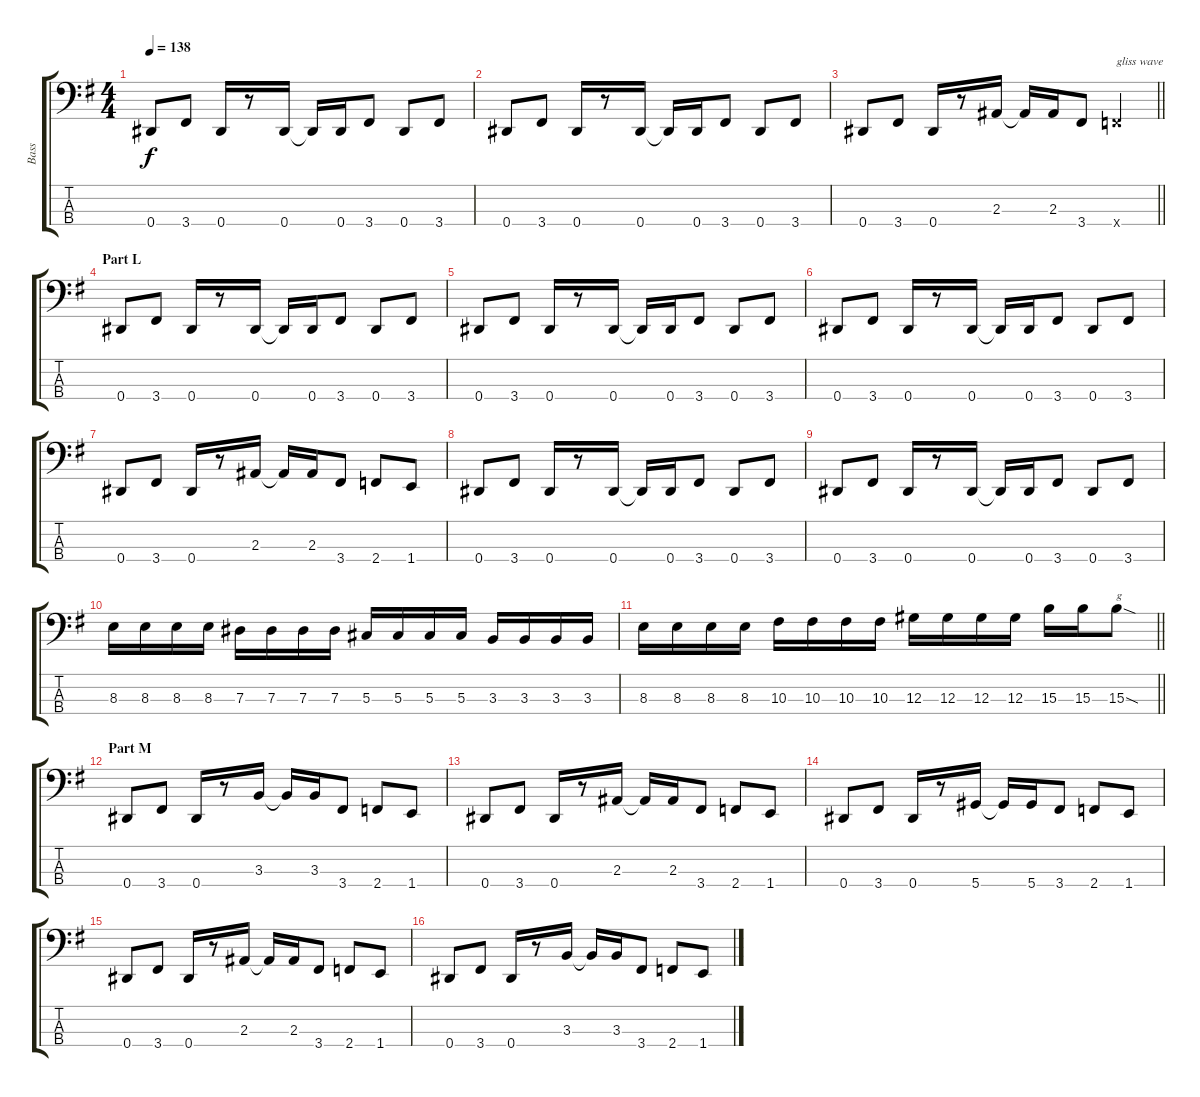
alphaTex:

\track ("Bass" "Bass") {instrument electricbasspick}
\staff {score tabs}
\tuning (Gb2 Db2 Ab1 Eb1) {hide}
\ts (4 4)
\tempo 138
\clef f4
\ks g
0.4.8{dy f} 3.4.8 0.4.16 r.8 0.4.16 0.4{t}.16 0.4.16 3.4.8 0.4.8 3.4.8 |
0.4.8 3.4.8 0.4.16 r.8 0.4.16 0.4{t}.16 0.4.16 3.4.8 0.4.8 3.4.8 |
\barLineRight lightlight
0.4.8 3.4.8 0.4.16 r.8 2.3.16 2.3{t}.16 2.3.16 3.4.8 2.4{x}.4{txt "gliss wave"} |
\section ("" "Part L")
0.4.8 3.4.8 0.4.16 r.8 0.4.16 0.4{t}.16 0.4.16 3.4.8 0.4.8 3.4.8 |
0.4.8 3.4.8 0.4.16 r.8 0.4.16 0.4{t}.16 0.4.16 3.4.8 0.4.8 3.4.8 |
0.4.8 3.4.8 0.4.16 r.8 0.4.16 0.4{t}.16 0.4.16 3.4.8 0.4.8 3.4.8 |
0.4.8 3.4.8 0.4.16 r.8 2.3.16 2.3{t}.16 2.3.16 3.4.8 2.4.8 1.4.8 |
0.4.8 3.4.8 0.4.16 r.8 0.4.16 0.4{t}.16 0.4.16 3.4.8 0.4.8 3.4.8 |
0.4.8 3.4.8 0.4.16 r.8 0.4.16 0.4{t}.16 0.4.16 3.4.8 0.4.8 3.4.8 |
8.3.16 8.3.16 8.3.16 8.3.16 7.3.16 7.3.16 7.3.16 7.3.16 5.3.16 5.3.16 5.3.16 5.3.16 3.3.16 3.3.16 3.3.16 3.3.16 |
\barLineRight lightlight
8.3.16 8.3.16 8.3.16 8.3.16 10.3.16 10.3.16 10.3.16 10.3.16 12.3.16 12.3.16 12.3.16 12.3.16 15.3.16 15.3.16 15.3{sod}.8{txt "g"} |
\section ("" "Part M")
0.4.8 3.4.8 0.4.16 r.8 3.3.16 3.3{t}.16 3.3.16 3.4.8 2.4.8 1.4.8 |
0.4.8 3.4.8 0.4.16 r.8 2.3.16 2.3{t}.16 2.3.16 3.4.8 2.4.8 1.4.8 |
0.4.8 3.4.8 0.4.16 r.8 5.4.16 5.4{t}.16 5.4.16 3.4.8 2.4.8 1.4.8 |
0.4.8 3.4.8 0.4.16 r.8 2.3.16 2.3{t}.16 2.3.16 3.4.8 2.4.8 1.4.8 |
0.4.8 3.4.8 0.4.16 r.8 3.3.16 3.3{t}.16 3.3.16 3.4.8 2.4.8 1.4.8
